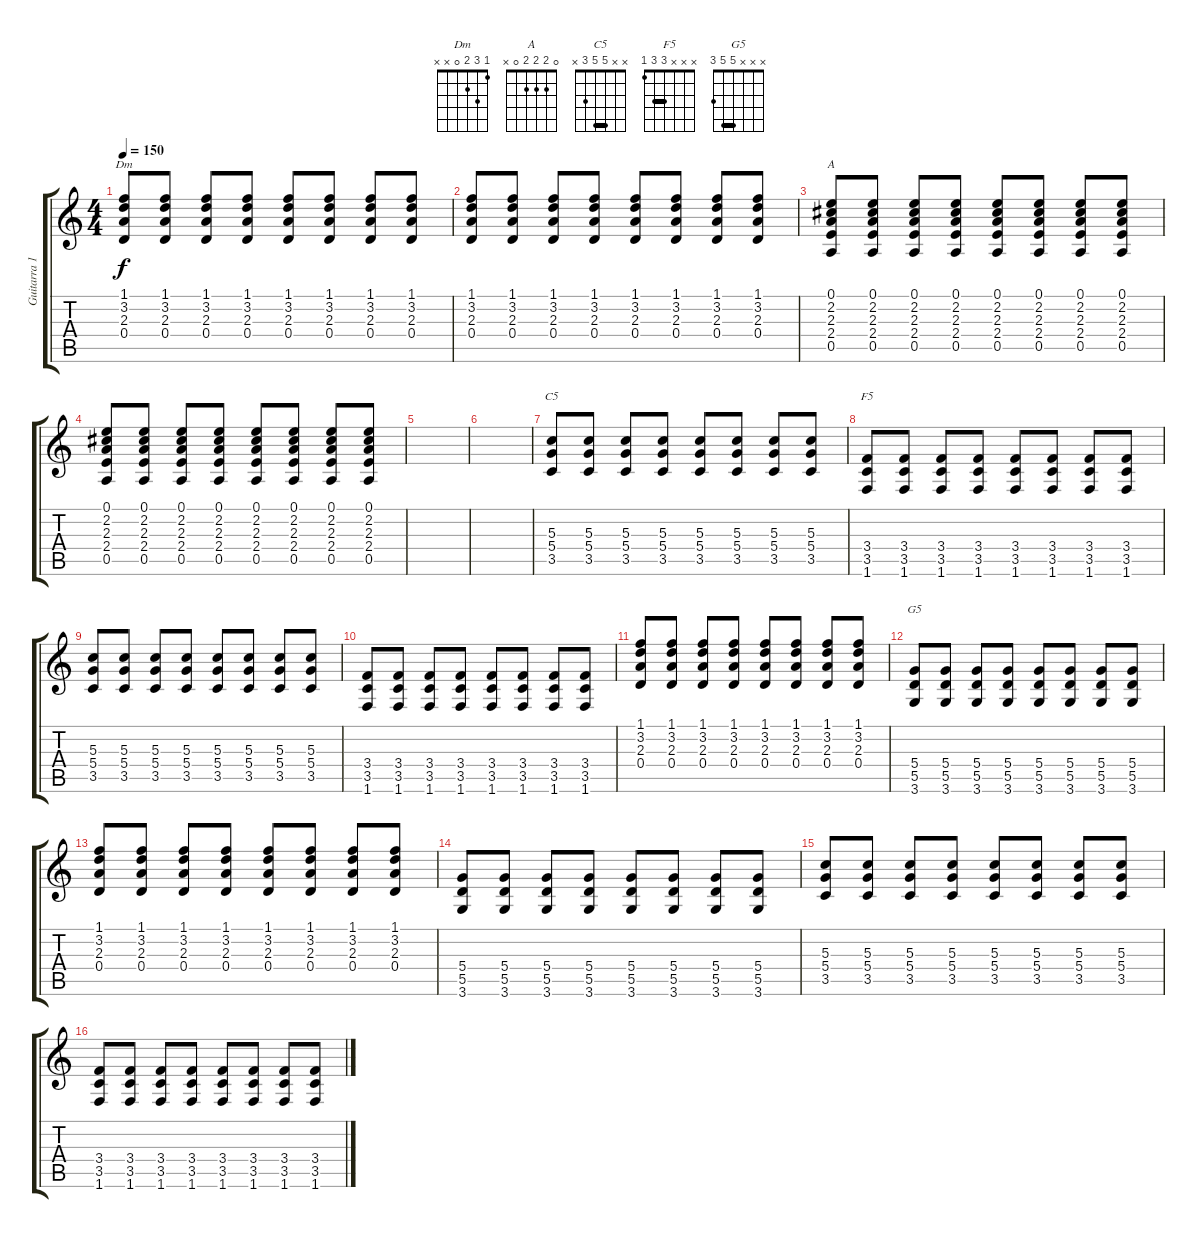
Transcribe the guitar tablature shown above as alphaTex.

\track ("Guitarra 1" "Guitarra 1") {instrument overdrivenguitar}
\staff {score tabs}
\tuning (E4 B3 G3 D3 A2 E2) {hide}
\chord ("Dm" 1 3 2 0 x x)
\chord ("A" 0 2 2 2 0 x)
\chord ("C5" x x 5 5 3 x) {barre 5}
\chord ("F5" x x x 3 3 1) {barre 3}
\chord ("G5" x x x 5 5 3) {barre 5}
\ts (4 4)
\tempo 150
\clef g2
\ks c
(1.1 3.2 2.3 0.4).8{ch "Dm" dy f} (1.1 3.2 2.3 0.4).8 (1.1 3.2 2.3 0.4).8 (1.1 3.2 2.3 0.4).8 (1.1 3.2 2.3 0.4).8 (1.1 3.2 2.3 0.4).8 (1.1 3.2 2.3 0.4).8 (1.1 3.2 2.3 0.4).8 |
(1.1 3.2 2.3 0.4).8 (1.1 3.2 2.3 0.4).8 (1.1 3.2 2.3 0.4).8 (1.1 3.2 2.3 0.4).8 (1.1 3.2 2.3 0.4).8 (1.1 3.2 2.3 0.4).8 (1.1 3.2 2.3 0.4).8 (1.1 3.2 2.3 0.4).8 |
(0.1 2.2 2.3 2.4 0.5).8{ch "A"} (0.1 2.2 2.3 2.4 0.5).8 (0.1 2.2 2.3 2.4 0.5).8 (0.1 2.2 2.3 2.4 0.5).8 (0.1 2.2 2.3 2.4 0.5).8 (0.1 2.2 2.3 2.4 0.5).8 (0.1 2.2 2.3 2.4 0.5).8 (0.1 2.2 2.3 2.4 0.5).8 |
(0.1 2.2 2.3 2.4 0.5).8 (0.1 2.2 2.3 2.4 0.5).8 (0.1 2.2 2.3 2.4 0.5).8 (0.1 2.2 2.3 2.4 0.5).8 (0.1 2.2 2.3 2.4 0.5).8 (0.1 2.2 2.3 2.4 0.5).8 (0.1 2.2 2.3 2.4 0.5).8 (0.1 2.2 2.3 2.4 0.5).8 |
|
|
(5.3 5.4 3.5).8{ch "C5"} (5.3 5.4 3.5).8 (5.3 5.4 3.5).8 (5.3 5.4 3.5).8 (5.3 5.4 3.5).8 (5.3 5.4 3.5).8 (5.3 5.4 3.5).8 (5.3 5.4 3.5).8 |
(3.4 3.5 1.6).8{ch "F5"} (3.4 3.5 1.6).8 (3.4 3.5 1.6).8 (3.4 3.5 1.6).8 (3.4 3.5 1.6).8 (3.4 3.5 1.6).8 (3.4 3.5 1.6).8 (3.4 3.5 1.6).8 |
(5.3 5.4 3.5).8 (5.3 5.4 3.5).8 (5.3 5.4 3.5).8 (5.3 5.4 3.5).8 (5.3 5.4 3.5).8 (5.3 5.4 3.5).8 (5.3 5.4 3.5).8 (5.3 5.4 3.5).8 |
(3.4 3.5 1.6).8 (3.4 3.5 1.6).8 (3.4 3.5 1.6).8 (3.4 3.5 1.6).8 (3.4 3.5 1.6).8 (3.4 3.5 1.6).8 (3.4 3.5 1.6).8 (3.4 3.5 1.6).8 |
(1.1 3.2 2.3 0.4).8 (1.1 3.2 2.3 0.4).8 (1.1 3.2 2.3 0.4).8 (1.1 3.2 2.3 0.4).8 (1.1 3.2 2.3 0.4).8 (1.1 3.2 2.3 0.4).8 (1.1 3.2 2.3 0.4).8 (1.1 3.2 2.3 0.4).8 |
(5.4 5.5 3.6).8{ch "G5"} (5.4 5.5 3.6).8 (5.4 5.5 3.6).8 (5.4 5.5 3.6).8 (5.4 5.5 3.6).8 (5.4 5.5 3.6).8 (5.4 5.5 3.6).8 (5.4 5.5 3.6).8 |
(1.1 3.2 2.3 0.4).8 (1.1 3.2 2.3 0.4).8 (1.1 3.2 2.3 0.4).8 (1.1 3.2 2.3 0.4).8 (1.1 3.2 2.3 0.4).8 (1.1 3.2 2.3 0.4).8 (1.1 3.2 2.3 0.4).8 (1.1 3.2 2.3 0.4).8 |
(5.4 5.5 3.6).8 (5.4 5.5 3.6).8 (5.4 5.5 3.6).8 (5.4 5.5 3.6).8 (5.4 5.5 3.6).8 (5.4 5.5 3.6).8 (5.4 5.5 3.6).8 (5.4 5.5 3.6).8 |
(5.3 5.4 3.5).8 (5.3 5.4 3.5).8 (5.3 5.4 3.5).8 (5.3 5.4 3.5).8 (5.3 5.4 3.5).8 (5.3 5.4 3.5).8 (5.3 5.4 3.5).8 (5.3 5.4 3.5).8 |
(3.4 3.5 1.6).8 (3.4 3.5 1.6).8 (3.4 3.5 1.6).8 (3.4 3.5 1.6).8 (3.4 3.5 1.6).8 (3.4 3.5 1.6).8 (3.4 3.5 1.6).8 (3.4 3.5 1.6).8
